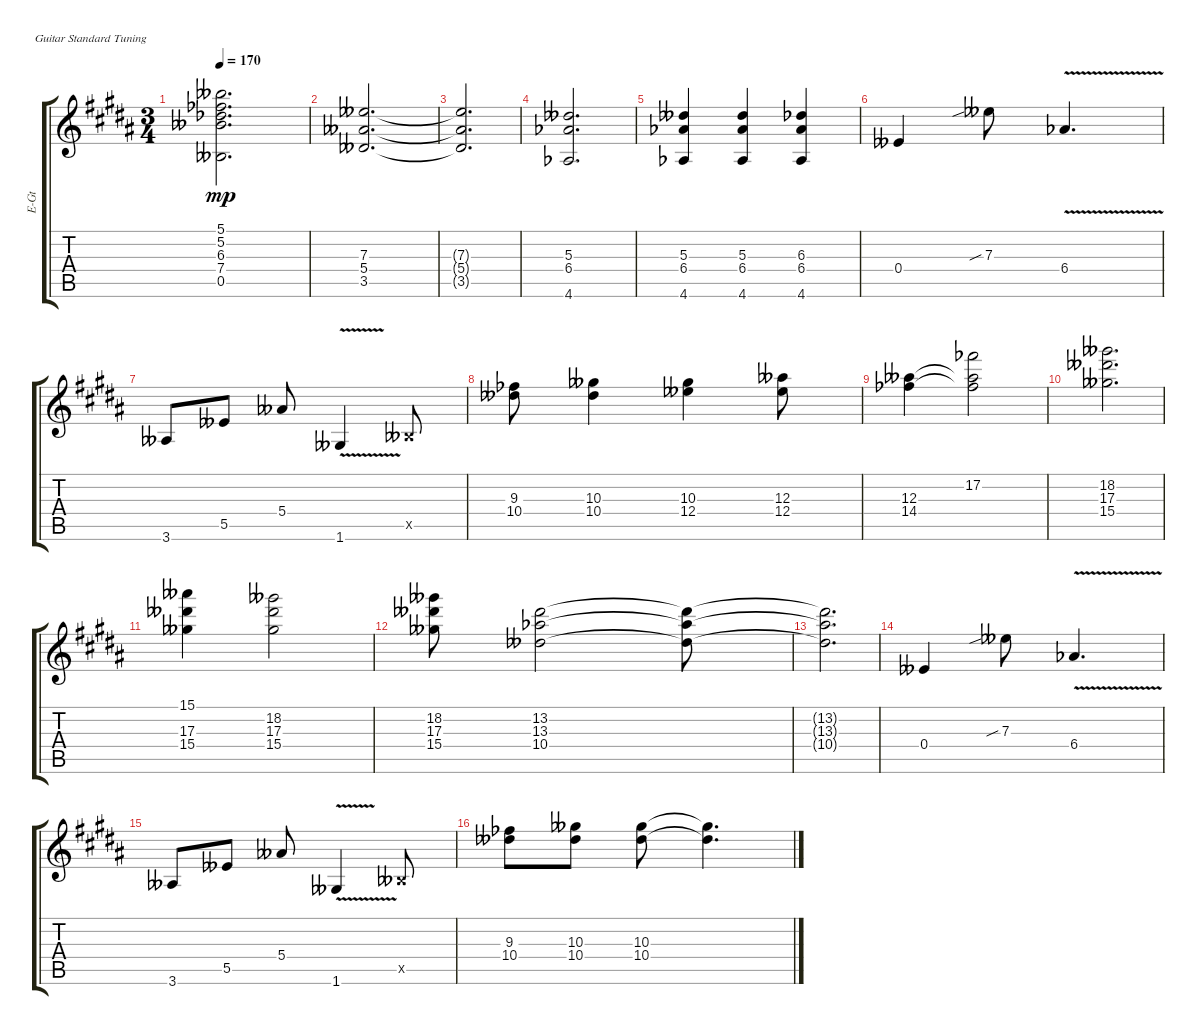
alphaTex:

\defaultSystemsLayout 4
\bracketExtendMode groupsimilarinstruments
\otherSystemsTrackNameOrientation horizontal
\track ("Electric Guitar" "E-Gt") {instrument electricguitarclean}
\staff {score tabs}
\tuning (E4 B3 G3 D3 A2 E2)
\ts (3 4)
\tempo 170
\clef g2
\scale
0.333333
\ks b
(0.5{acc bb} 7.4{acc bb} 6.3{acc b} 5.2{acc b} 5.1{acc bb}).2{d dy mp beam Down} |
\scale
0.333333 (5.4{acc bb} 7.3{acc bb} 3.5{acc bb}).2{d beam Up} |
\scale
0.333333 (3.5{t acc bb} 5.4{t acc bb} 7.3{t acc bb}).2{d beam Up} |
\scale
0.333333 (6.4{acc b} 5.3{acc bb} 4.6{acc b}).2{d beam Up} |
\scale
0.333333 (4.6{acc b} 6.4{acc b} 5.3{acc bb}).4{beam Up} (4.6{acc b} 6.4{acc b} 5.3{acc bb}).4{beam Up} (4.6{acc b} 6.4{acc b} 6.3{acc b}).4{beam Up} |
\scale
0.333333 0.4{acc bb}.4{beam Up} 7.3{sib acc bb}.8{beam Down} 6.4{v acc b}.4{d beam Up} |
\scale
0.333333 3.6{acc bb}.8{beam Up} 5.5{acc bb}.8{beam Up} 5.4{acc bb}.8{beam Up} 1.6{v acc bb}.4{beam Up} 0.5{x acc bb}.8{beam Up} |
\scale
0.333333 (10.4{acc bb} 9.3{acc b}).8{beam Down} (10.4{acc bb} 10.3{acc bb}).4{beam Down} (12.4{acc bb} 10.3{acc bb}).4{beam Down} (12.3{acc bb} 12.4{acc bb}).8{beam Down} |
\scale
0.333333 (12.3{acc bb} 14.4{acc b}).4{beam Down} (12.3{t acc bb} 14.4{t acc b} 17.2{acc b}).2{beam Down} |
\scale
0.333333 (18.2{acc bb} 17.3{acc bb} 15.4{acc bb}).2{d beam Down} |
\scale
0.333333 (15.1{acc bb} 17.3{acc bb} 15.4{acc bb}).4{beam Down} (18.2{acc bb} 17.3{acc bb} 15.4{acc bb}).2{beam Down} |
\scale
0.333333 (15.4{acc bb} 17.3{acc bb} 18.2{acc bb}).8{beam Down} (10.4{acc bb} 13.3{acc b} 13.2{acc bb}).2{beam Down} (10.4{t acc bb} 13.3{t acc b} 13.2{t acc bb}).8{beam Down} |
\scale
0.333333 (10.4{t acc bb} 13.3{t acc b} 13.2{t acc bb}).2{d beam Down} |
\scale
0.333333 0.4{acc bb}.4{beam Up} 7.3{sib acc bb}.8{beam Down} 6.4{v acc b}.4{d beam Up} |
\scale
0.333333 3.6{acc bb}.8{beam Up} 5.5{acc bb}.8{beam Up} 5.4{acc bb}.8{beam Up} 1.6{v acc bb}.4{beam Up} 0.5{x acc bb}.8{beam Up} |
(10.4{acc bb} 9.3{acc b}).8{beam Down} (10.4{acc bb} 10.3{acc bb}).8{beam Down} (10.4{acc bb} 10.3{acc bb}).8{beam Down} (10.4{t acc bb} 10.3{t acc bb}).4{d beam Down}
